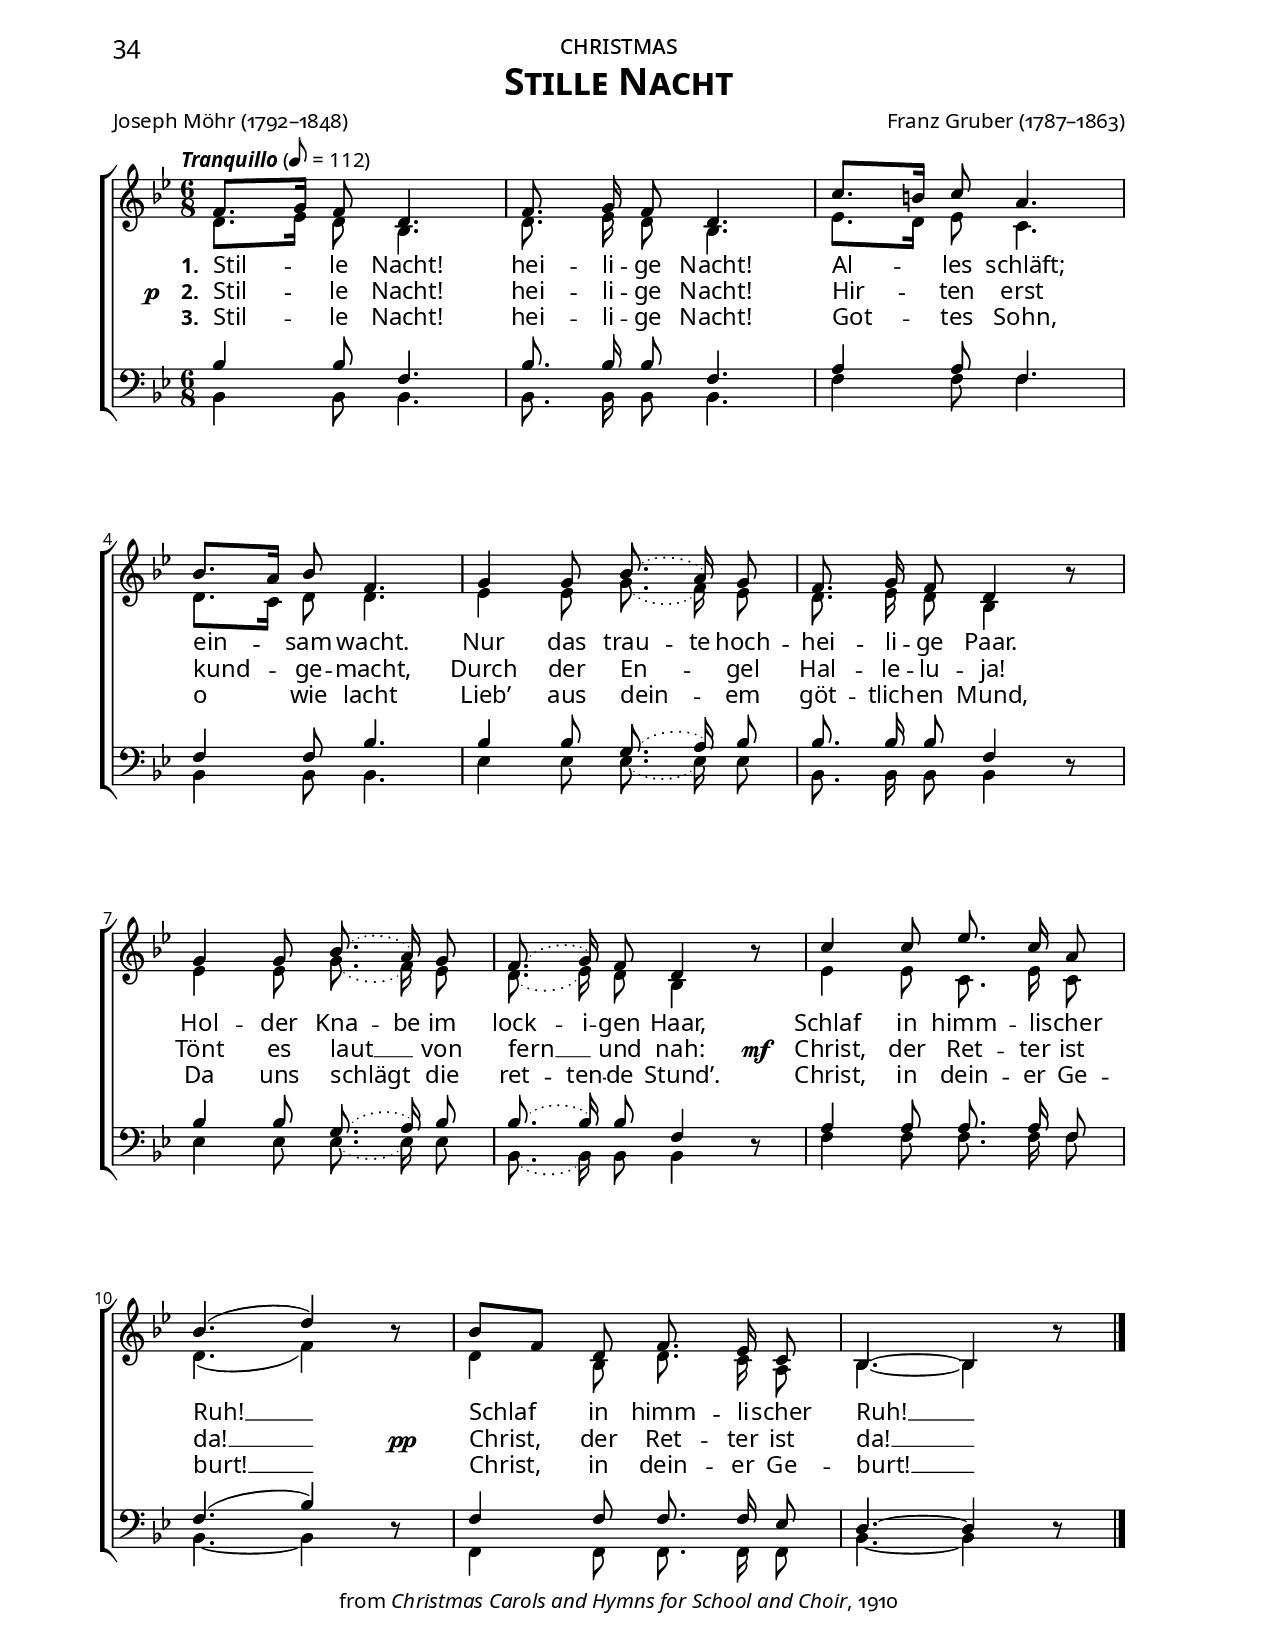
\version "2.14.2"
\include "util.ly"
\header {
  title = \markup{\override #'(font-name . "Garamond Premier Pro Semibold"){ \abs-fontsize #18 \smallCapsOldStyle"Stille Nacht"}}
  poet = \markup\oldStyleNum"Joseph Möhr (1792–1848)"
  composer = \markup\oldStyleNum"Franz Gruber (1787–1863)"
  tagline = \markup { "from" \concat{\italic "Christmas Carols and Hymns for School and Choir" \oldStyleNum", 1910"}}
}
\paper {
  paper-height = 11\in
  paper-width = 8.5\in
  indent = 0\in
  %system-system-spacing = #'((basic-distance . 10) (padding . 0))
  %system-system-spacing =
  %  #'((basic-distance . 0)
  %     (minimum-distance . 0)
  %     (padding . -0.35)
  %     (stretchability . 100))
  ragged-last-bottom = ##f
  ragged-bottom = ##f
  two-sided = ##t
  inner-margin = 1\in
  outer-margin = 0.75\in
  top-margin = 0.26\in
  bottom-margin = 0.25\in
  first-page-number = #034
  print-first-page-number = ##t
  headerLine = \markup{\override #'(font-name . "Garamond Premier Pro") \smallCapsOldStyle"christmas"}
  oddHeaderMarkup = \markup\fill-line{
     \override #'(font-name . "Garamond Premier Pro")\abs-fontsize #12.5
     \combine 
        \fill-line{"" \on-the-fly #print-page-number-check-first
        \oldStylePageNum""
        }
        \fill-line{\headerLine}
  }
  evenHeaderMarkup = \markup {
     \override #'(font-name . "Garamond Premier Pro")\abs-fontsize #12.5
     \combine
        \on-the-fly #print-page-number-check-first
        \oldStylePageNum""
        \fill-line{\headerLine}
  }
}
#(set-global-staff-size 18) \paper{ #(define fonts (make-pango-font-tree "Garamond Premier Pro" "Garamond Premier Pro" "Garamond Premier Pro" (/ 18 20))) }
global = {
  \key bes \major
  \time 6/8
  \autoBeamOff
  \override DynamicLineSpanner #'staff-padding = #0.0
  \override DynamicLineSpanner #'Y-extent = #'(-1 . 1)
}

sopMusic = \relative c' {
  \tempo \markup\italic"Tranquillo" 8 = 112
  \slurDotted 
  f8.[ g16] f8 d4. |
  f8. g16 f8 d4. |
  c'8.[ b16] c8 a4. | \break
  bes8.[ a16] bes8 f4. |
  
  g4 g8 bes8.( a16) g8 |
  f8.\noBeam g16\noBeam f8 d4 bes'8\rest | \break
  g4 g8 bes8.( a16) g8 |
  f8.\noBeam( g16\noBeam) f8 d4 bes'8\rest |
  
  \slurSolid c4 c8\noBeam ees8.\noBeam c16\noBeam a8 | \break
  bes4.( d4) bes8\rest |
  bes8[ f] d8 f8.\noBeam ees16\noBeam c8 |
  bes4.~bes4 bes'8\rest \bar "|."
}
sopWords = \lyricmode {
  
}

altoMusic = \relative c' {
  \slurDotted 
  d8.[ ees16] d8 bes4. |
  d8. ees16 d8 bes4. |
  ees8.[ d16] ees8 c4. |
  d8.[ c16] d8 d4. |
  
  ees4 ees8 g8.( f16) ees8 |
  d8.\noBeam ees16\noBeam d8\noBeam bes4 s8 |
  ees4 ees8 g8.( f16) ees8 |
  d8.\noBeam( ees16\noBeam) d8 bes4 s8 |
  
  \slurSolid ees4 ees8 c8.\noBeam ees16\noBeam c8 |
  d4.( f4) s8 |
  d4 bes8 d8.\noBeam c16\noBeam a8 |
  bes4.~ bes4 s8 \bar "|."
}
altoWords = \lyricmode {
  \dropLyricsV
  \set stanza = #"1. "
  Stil -- le Nacht!
  hei -- li -- ge Nacht!
  Al -- les schläft;
  ein -- sam wacht.
  Nur das
  \set ignoreMelismata = ##t
  trau -- te hoch -- hei -- li -- ge Paar. 
  Hol -- der Kna -- be im lock -- i -- gen Haar,
  \unset ignoreMelismata
  Schlaf in himm -- li -- scher Ruh! __ 
  Schlaf in himm -- li -- scher Ruh! __
}
altoWordsII = {
  \dropLyricsV
  \set stanza = \markup\concat{\dynamic"p   " "2. "}
  \lyricmode {
    Stil -- le Nacht!
    hei -- li -- ge Nacht!
    Hir -- ten erst kund -- ge -- macht,
    Durch der En -- gel Hal -- le -- lu -- ja!
    Tönt es laut __ von fern __ und nah:
  }
  \set stanza = \markup\dynamic"mf  "
  \lyricmode {
    Christ, der Ret -- ter ist da! __
  }
  \set stanza = \markup\dynamic"pp      "
  \lyricmode {
    Christ, der Ret -- ter ist da! __
  }
}
altoWordsIII = \lyricmode {
  \dropLyricsV
  \set stanza = #"3. "
  Stil -- le Nacht!
  hei -- li -- ge Nacht!
  Got -- tes Sohn, o wie lacht
  Lieb’ aus dein -- em göt -- tlich -- en Mund,
  Da uns schlägt die
  \set ignoreMelismata = ##t
  ret -- ten -- de Stund’. 
  \unset ignoreMelismata
  Christ, in dein -- er Ge -- burt! __
  Christ, in dein -- er Ge -- burt! __
}
altoWordsIV = \lyricmode {
\set ignoreMelismata = ##t
%\markup\italic 
  
}

tenorMusic = \relative c' {
  \slurDotted 
  bes4 bes8 f4. |
  bes8. bes16 bes8 f4. |
  a4 a8 f4. |
  f4 f8 bes4. |
  
  bes4 bes8 g8.( a16) bes8 |
  bes8.\noBeam bes16\noBeam bes8 f4 s8 |
  bes4 bes8 g8.( a16) bes8 |
  bes8.\noBeam( bes16\noBeam) bes8 f4 s8 |
  
  a4 a8\noBeam a8.\noBeam a16\noBeam f8 |
  \slurSolid f4.( bes4) s8 |
  f4 f8\noBeam f8.\noBeam f16\noBeam ees8 |
  d4.~d4 s8 \bar "|."
}
tenorWords = \lyricmode {

}

bassMusic = \relative c {
  \slurDotted 
  bes4 bes8 bes4. |
  bes8. bes16 bes8 bes4. |
  f'4 f8 f4. |
  bes,4 bes8 bes4. |
  
  ees4 ees8 ees8.( ees16) ees8 |
  bes8.\noBeam bes16\noBeam bes8\noBeam bes4 d8\rest |
  ees4 ees8 ees8.( ees16) ees8 |
  bes8.\noBeam( bes16\noBeam) bes8 bes4 d8\rest |
  
  f4 f8\noBeam f8.\noBeam f16\noBeam f8 |
  bes,4.~ bes4 d8\rest |
  f,4 f8\noBeam f8.\noBeam f16\noBeam f8 |
  bes4.~ bes4 d8\rest \bar "|."
}
bassWords = \lyricmode {

}

\score {
  <<
   \new ChoirStaff <<
%    \new Lyrics = sopranos \with { \override VerticalAxisGroup #'nonstaff-relatedstaff-spacing = #'((basic-distance . 1)) }
    \new Staff = women <<
      \new Voice = "sopranos" { \voiceOne << \global \sopMusic >> }
      \new Voice = "altos" { \voiceTwo << \global \altoMusic >> }
    >>
    \new Lyrics \with { alignAboveContext = #"women" \override VerticalAxisGroup #'nonstaff-relatedstaff-spacing = #'((basic-distance . 1))} \lyricsto "sopranos" \sopWords
    \new Lyrics = "altosIV"  \with { alignBelowContext = #"women" \override VerticalAxisGroup #'nonstaff-relatedstaff-spacing = #'((basic-distance . 1))} \lyricsto "sopranos" \altoWordsIV
    \new Lyrics = "altosIII"  \with { alignBelowContext = #"women" \override VerticalAxisGroup #'nonstaff-relatedstaff-spacing = #'((basic-distance . 1))} \lyricsto "sopranos" \altoWordsIII
    \new Lyrics = "altosII"  \with { alignBelowContext = #"women" \override VerticalAxisGroup #'nonstaff-relatedstaff-spacing = #'((basic-distance . 1))} \lyricsto "sopranos" \altoWordsII
    \new Lyrics = "altos"  \with { alignBelowContext = #"women" \override VerticalAxisGroup #'nonstaff-relatedstaff-spacing = #'((basic-distance . 1))} \lyricsto "sopranos" \altoWords
   \new Staff = men <<
      \clef bass
      \new Voice = "tenors" { \voiceOne << \global \tenorMusic >> }
      \new Voice = "basses" { \voiceTwo << \global \bassMusic >> }
    >>
    \new Lyrics \with { alignAboveContext = #"men" \override VerticalAxisGroup #'nonstaff-relatedstaff-spacing = #'((basic-distance . 1)) } \lyricsto "tenors" \tenorWords
    \new Lyrics \with { alignBelowContext = #"men" \override VerticalAxisGroup #'nonstaff-relatedstaff-spacing = #'((basic-distance . 1)) } \lyricsto "basses" \bassWords
  >>
%    \new PianoStaff << \new Staff { \new Voice { \pianoRH } } \new Staff { \clef "bass" \pianoLH } >>
  >>
  \layout {
  \context {
    \Lyrics
    \override LyricText #'font-size = #1.3
  }
    \context {
      \Score
      %\override SpacingSpanner #'base-shortest-duration = #(ly:make-moment 1 8)
      %\override SpacingSpanner #'common-shortest-duration = #(ly:make-moment 1 4)
    }
    \context {
      % Remove all empty staves
      % \Staff \RemoveEmptyStaves \override VerticalAxisGroup #'remove-first = ##t
    }
    \context {
      \Lyrics
      \override LyricText #'X-offset = #center-on-word
    }
  }
}

